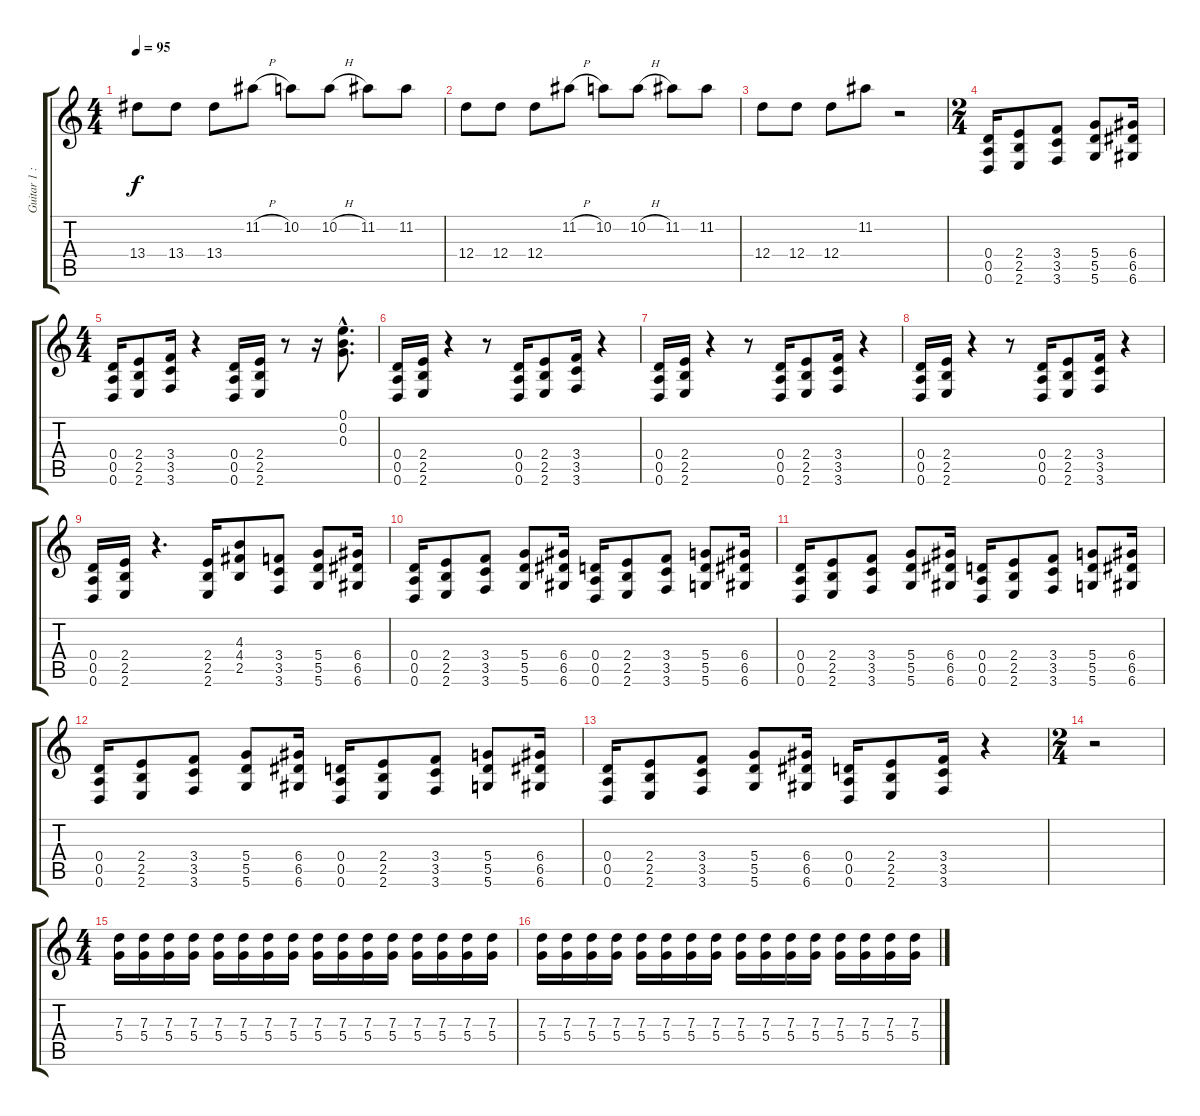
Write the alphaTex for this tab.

\track ("Guitar 1 : Justin Beck" "Guitar 1 :") {instrument distortionguitar}
\staff {score tabs}
\tuning (E4 B3 G3 D3 A2 D2) {hide}
\ts (4 4)
\tempo 95
\clef g2
\ks c
13.4.8{dy f} 13.4.8 13.4.8 11.2{h}.8 10.2.8 10.2{h}.8 11.2.8 11.2.8 |
12.4.8 12.4.8 12.4.8 11.2{h}.8 10.2.8 10.2{h}.8 11.2.8 11.2.8 |
12.4.8 12.4.8 12.4.8 11.2.8 r.2{instrument distortionguitar} |
\ts (2 4)
(0.4 0.5 0.6).16{instrument distortionguitar} (2.4 2.5 2.6).8 (3.4 3.5 3.6).8 (5.4 5.5 5.6).8 (6.4 6.5 6.6).16 |
\ts (4 4)
(0.4 0.5 0.6).16 (2.4 2.5 2.6).8 (3.4 3.5 3.6).16 r.4 (0.4 0.5 0.6).16 (2.4 2.5 2.6).16 r.8 r.16 (0.1{hac} 0.2{hac} 0.3{hac}).8{d} |
(0.4 0.5 0.6).16 (2.4 2.5 2.6).16 r.4 r.8 (0.4 0.5 0.6).16 (2.4 2.5 2.6).8 (3.4 3.5 3.6).16 r.4 |
(0.4 0.5 0.6).16 (2.4 2.5 2.6).16 r.4 r.8 (0.4 0.5 0.6).16 (2.4 2.5 2.6).8 (3.4 3.5 3.6).16 r.4 |
(0.4 0.5 0.6).16 (2.4 2.5 2.6).16 r.4 r.8 (0.4 0.5 0.6).16 (2.4 2.5 2.6).8 (3.4 3.5 3.6).16 r.4 |
(0.4 0.5 0.6).16 (2.4 2.5 2.6).16 r.4{d} (2.4 2.5 2.6).16{volume 16 balance 8 instrument distortionguitar} (4.3 4.4 2.5).8 (3.4 3.5 3.6).8 (5.4 5.5 5.6).8 (6.4 6.5 6.6).16 |
(0.4 0.5 0.6).16{volume 15 balance 8} (2.4 2.5 2.6).8 (3.4 3.5 3.6).8 (5.4 5.5 5.6).8 (6.4 6.5 6.6).16 (0.4 0.5 0.6).16 (2.4 2.5 2.6).8 (3.4 3.5 3.6).8 (5.4 5.5 5.6).8 (6.4 6.5 6.6).16 |
(0.4 0.5 0.6).16 (2.4 2.5 2.6).8 (3.4 3.5 3.6).8 (5.4 5.5 5.6).8 (6.4 6.5 6.6).16 (0.4 0.5 0.6).16 (2.4 2.5 2.6).8 (3.4 3.5 3.6).8 (5.4 5.5 5.6).8 (6.4 6.5 6.6).16 |
(0.4 0.5 0.6).16 (2.4 2.5 2.6).8 (3.4 3.5 3.6).8 (5.4 5.5 5.6).8 (6.4 6.5 6.6).16 (0.4 0.5 0.6).16 (2.4 2.5 2.6).8 (3.4 3.5 3.6).8 (5.4 5.5 5.6).8 (6.4 6.5 6.6).16 |
(0.4 0.5 0.6).16 (2.4 2.5 2.6).8 (3.4 3.5 3.6).8 (5.4 5.5 5.6).8 (6.4 6.5 6.6).16 (0.4 0.5 0.6).16{volume 13 balance 16} (2.4 2.5 2.6).8 (3.4 3.5 3.6).16 r.4 |
\ts (2 4)
r.2 |
\ts (4 4)
(7.3 5.4).16{instrument distortionguitar} (7.3 5.4).16 (7.3 5.4).16 (7.3 5.4).16 (7.3 5.4).16 (7.3 5.4).16 (7.3 5.4).16 (7.3 5.4).16 (7.3 5.4).16 (7.3 5.4).16 (7.3 5.4).16 (7.3 5.4).16 (7.3 5.4).16 (7.3 5.4).16 (7.3 5.4).16 (7.3 5.4).16 |
(7.3 5.4).16 (7.3 5.4).16 (7.3 5.4).16 (7.3 5.4).16 (7.3 5.4).16 (7.3 5.4).16 (7.3 5.4).16 (7.3 5.4).16 (7.3 5.4).16 (7.3 5.4).16 (7.3 5.4).16 (7.3 5.4).16 (7.3 5.4).16 (7.3 5.4).16 (7.3 5.4).16 (7.3 5.4).16
